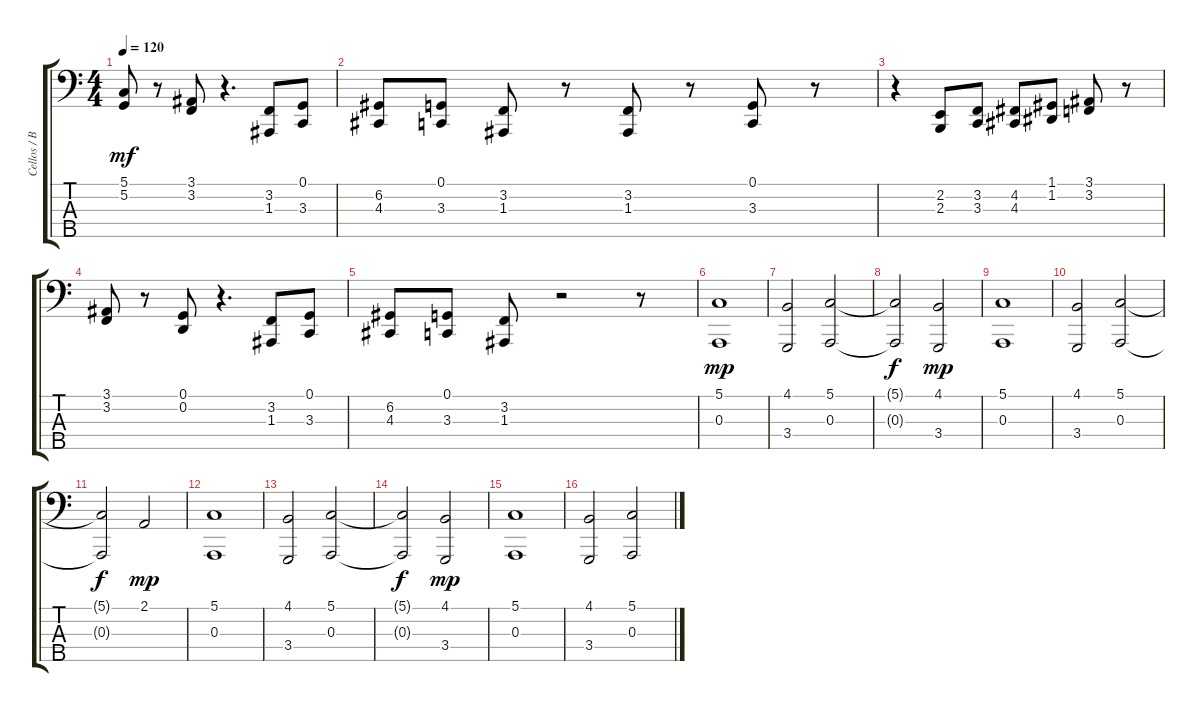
\track ("Cellos / Basses" "Cellos / B") {instrument stringensemble1}
\staff {score tabs}
\tuning (G2 D2 A1 E1 B0) {hide}
\ts (4 4)
\tempo 120
\clef f4
\ks c
(5.1 5.2).8{dy mf} r.8 (3.1 3.2).8 r.4{d} (3.2 1.3).8 (0.1 3.3).8 |
(6.2 4.3).8 (0.1 3.3).8 (3.2 1.3).8 r.8 (3.2 1.3).8 r.8 (0.1 3.3).8 r.8 |
r.4 (2.2 2.3).8 (3.2 3.3).8 (4.2 4.3).8 (1.1 1.2).8 (3.1 3.2).8 r.8 |
(3.1 3.2).8 r.8 (0.1 0.2).8 r.4{d} (3.2 1.3).8 (0.1 3.3).8 |
(6.2 4.3).8 (0.1 3.3).8 (3.2 1.3).8 r.2 r.8 |
(5.1 0.3).1{dy mp} |
(4.1 3.4).2 (5.1 0.3).2 |
(5.1{t} 0.3{t}).2{dy f} (4.1 3.4).2{dy mp} |
(5.1 0.3).1 |
(4.1 3.4).2 (5.1 0.3).2 |
(5.1{t} 0.3{t}).2{dy f} 2.1.2{dy mp} |
(5.1 0.3).1 |
(4.1 3.4).2 (5.1 0.3).2 |
(5.1{t} 0.3{t}).2{dy f} (4.1 3.4).2{dy mp} |
(5.1 0.3).1 |
(4.1 3.4).2 (5.1 0.3).2
